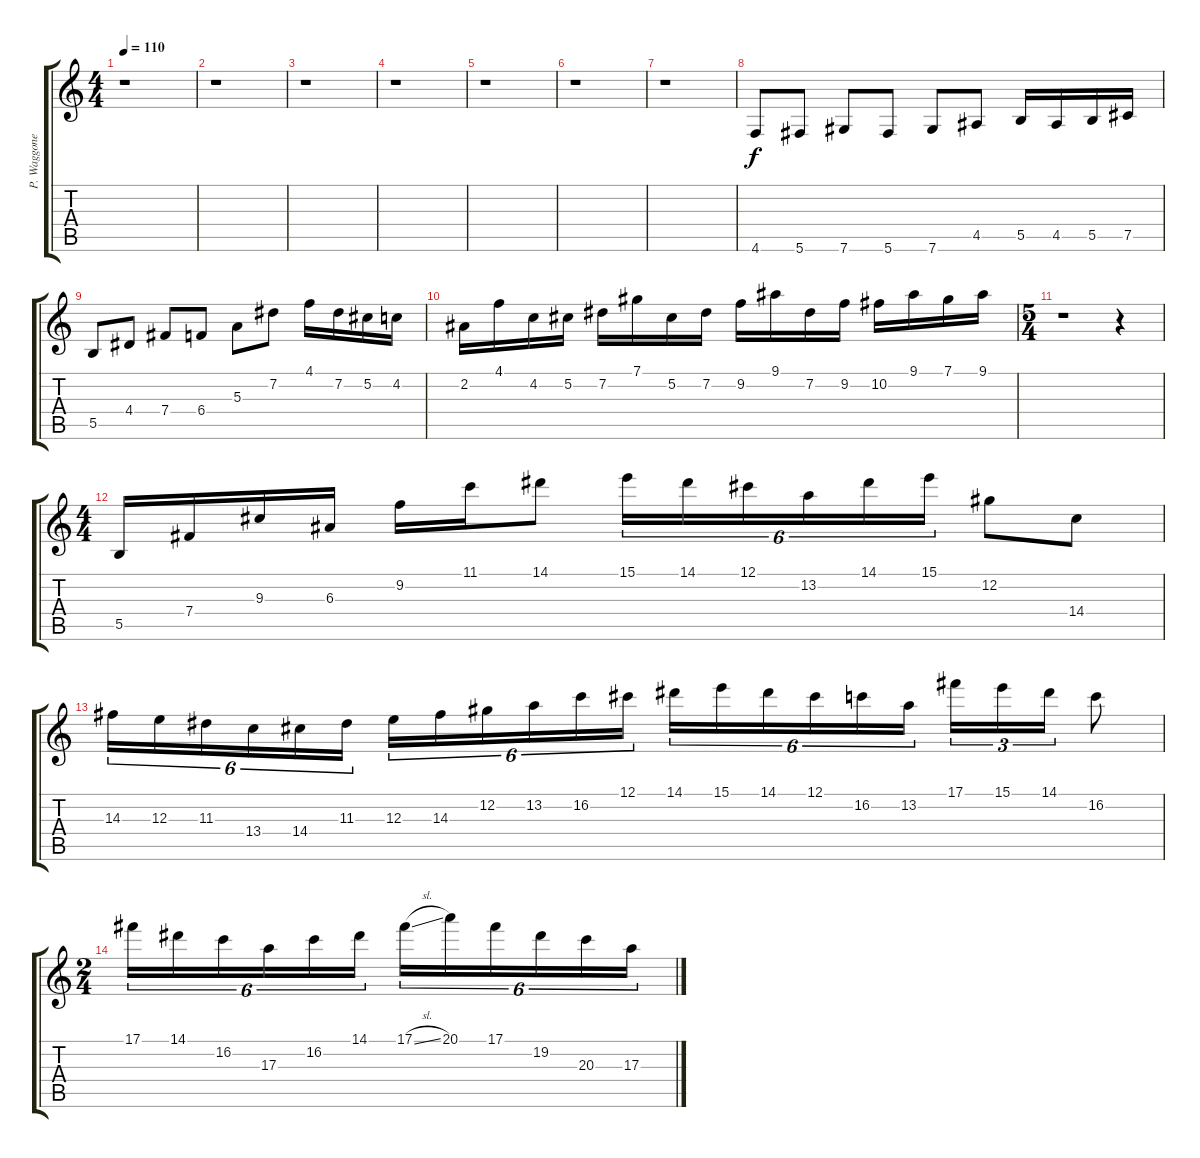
\track ("P. Waggoner Lead Gtr." "P. Waggone") {instrument distortionguitar}
\staff {score tabs}
\tuning (Db4 Ab3 E3 B2 Gb2 Db2) {hide}
\ts (4 4)
\tempo 110
\clef g2
\ks c
r.1{dy f} |
r.1 |
r.1 |
r.1 |
r.1 |
r.1 |
r.1 |
4.6.8 5.6.8 7.6.8 5.6.8 7.6.8 4.5.8 5.5.16 4.5.16 5.5.16 7.5.16 |
5.5.8 4.4.8 7.4.8 6.4.8 5.3.8 7.2.8 4.1.16 7.2.16 5.2.16 4.2.16 |
2.2.16 4.1.16 4.2.16 5.2.16 7.2.16 7.1.16 5.2.16 7.2.16 9.2.16 9.1.16 7.2.16 9.2.16 10.2.16 9.1.16 7.1.16 9.1.16 |
\ts (5 4)
r.1 r.4 |
\ts (4 4)
5.5.16 7.4.16 9.3.16 6.3.16 9.2.16 11.1.16 14.1.8 15.1.16{tu (6 4)} 14.1.16{tu (6 4)} 12.1.16{tu (6 4)} 13.2.16{tu (6 4)} 14.1.16{tu (6 4)} 15.1.16{tu (6 4)} 12.2.8 14.4.8 |
14.3.16{tu (6 4)} 12.3.16{tu (6 4)} 11.3.16{tu (6 4)} 13.4.16{tu (6 4)} 14.4.16{tu (6 4)} 11.3.16{tu (6 4)} 12.3.16{tu (6 4)} 14.3.16{tu (6 4)} 12.2.16{tu (6 4)} 13.2.16{tu (6 4)} 16.2.16{tu (6 4)} 12.1.16{tu (6 4)} 14.1.16{tu (6 4)} 15.1.16{tu (6 4)} 14.1.16{tu (6 4)} 12.1.16{tu (6 4)} 16.2.16{tu (6 4)} 13.2.16{tu (6 4)} 17.1.16{tu (3 2)} 15.1.16{tu (3 2)} 14.1.16{tu (3 2)} 16.2.8 |
\ts (2 4)
17.1.16{tu (6 4)} 14.1.16{tu (6 4)} 16.2.16{tu (6 4)} 17.3.16{tu (6 4)} 16.2.16{tu (6 4)} 14.1.16{tu (6 4)} 17.1{sl}.16{tu (6 4)} 20.1.16{tu (6 4)} 17.1.16{tu (6 4)} 19.2.16{tu (6 4)} 20.3.16{tu (6 4)} 17.3.16{tu (6 4)}
